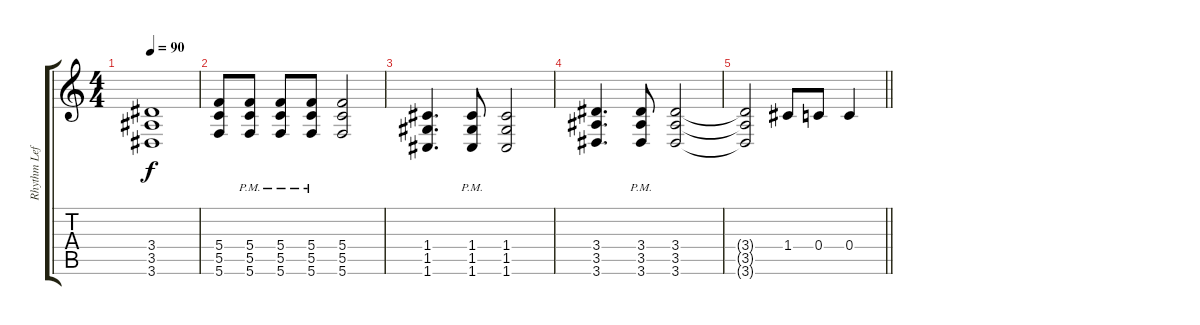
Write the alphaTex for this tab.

\track ("Rhythm Left" "Rhythm Lef") {instrument distortionguitar}
\staff {score tabs}
\tuning (D4 A3 F3 C3 G2 C2) {hide}
\ts (4 4)
\tempo 90
\clef g2
\ks c
(3.4{t} 3.5{t} 3.6{t}).1{dy f} |
(5.4 5.5 5.6).8 (5.4{pm} 5.5{pm} 5.6{pm}).8 (5.4{pm} 5.5{pm} 5.6{pm}).8 (5.4{pm} 5.5{pm} 5.6{pm}).8 (5.4 5.5 5.6).2 |
(1.4 1.5 1.6).4{d} (1.4{pm} 1.5{pm} 1.6{pm}).8 (1.4 1.5 1.6).2 |
(3.4 3.5 3.6).4{d} (3.4{pm} 3.5{pm} 3.6{pm}).8 (3.4 3.5 3.6).2 |
\barLineRight lightlight
(3.4{t} 3.5{t} 3.6{t}).2 1.4.8 0.4.8 0.4.4
